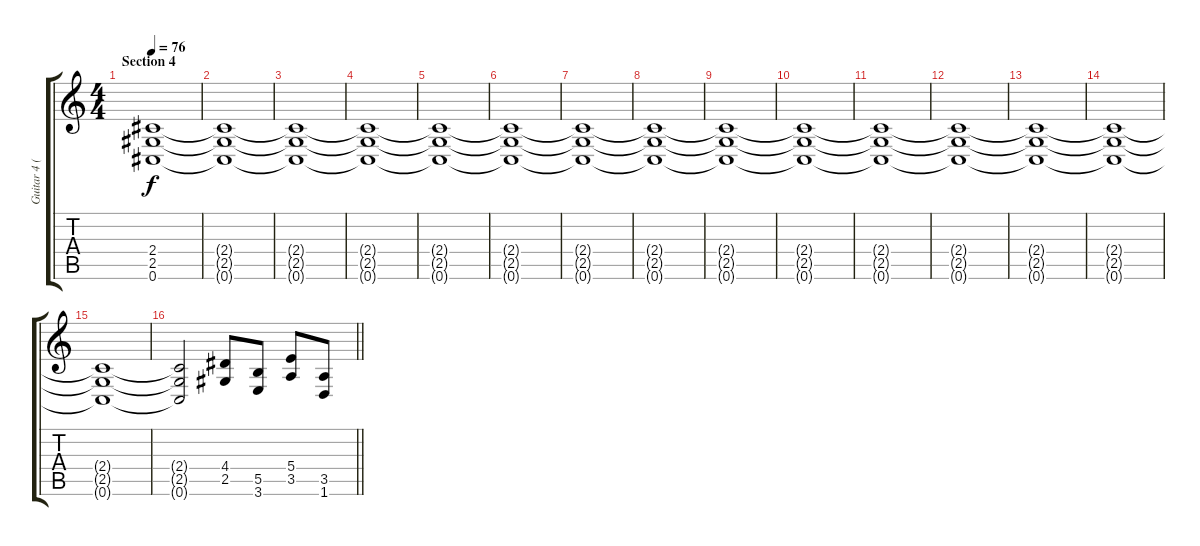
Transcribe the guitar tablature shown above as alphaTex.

\track ("Guitar 4 (Distortion)" "Guitar 4 (") {instrument distortionguitar}
\staff {score tabs}
\tuning (Db4 Ab3 E3 B2 Gb2 Db2) {hide}
\ts (4 4)
\section ("" "Section 4")
\tempo 76
\clef g2
\ks c
(2.4 2.5 0.6).1{dy f volume 4} |
(2.4{t} 2.5{t} 0.6{t}).1 |
(2.4{t} 2.5{t} 0.6{t}).1 |
(2.4{t} 2.5{t} 0.6{t}).1 |
(2.4{t} 2.5{t} 0.6{t}).1{volume 0} |
(2.4{t} 2.5{t} 0.6{t}).1 |
(2.4{t} 2.5{t} 0.6{t}).1 |
(2.4{t} 2.5{t} 0.6{t}).1 |
(2.4{t} 2.5{t} 0.6{t}).1 |
(2.4{t} 2.5{t} 0.6{t}).1 |
(2.4{t} 2.5{t} 0.6{t}).1 |
(2.4{t} 2.5{t} 0.6{t}).1 |
(2.4{t} 2.5{t} 0.6{t}).1 |
(2.4{t} 2.5{t} 0.6{t}).1 |
(2.4{t} 2.5{t} 0.6{t}).1 |
\barLineRight lightlight
(2.4{t} 2.5{t} 0.6{t}).2 (4.4 2.5).8{volume 14} (5.5 3.6).8 (5.4 3.5).8 (3.5 1.6).8
